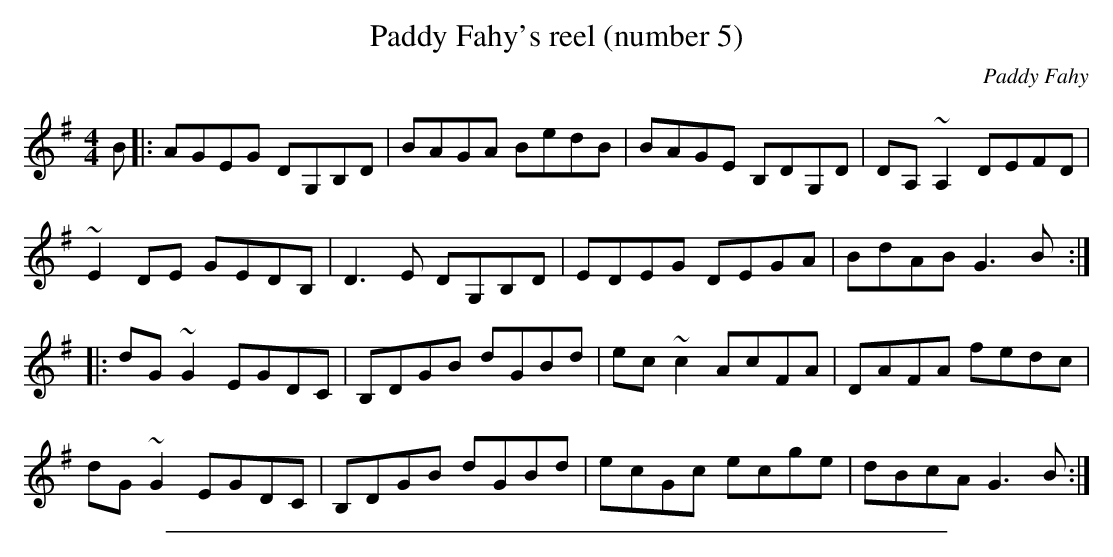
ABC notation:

X:1
T: Paddy Fahy's reel (number 5)
C:Paddy Fahy
M:4/4
L:1/8
K:G
B |: AGEG DG,B,D | BAGA BedB | BAGE B,DG,D | DA,~A,2 DEFD |
    ~E2DE GEDB, | D3E DG,B,D | EDEG DEGA | BdAB G3 B :|
|: dG~G2 EGDC | B,DGB dGBd | ec~c2 AcFA | DAFA fedc |
   dG~G2 EGDC | B,DGB dGBd | ecGc  ecge | dBcA G3 B :|
